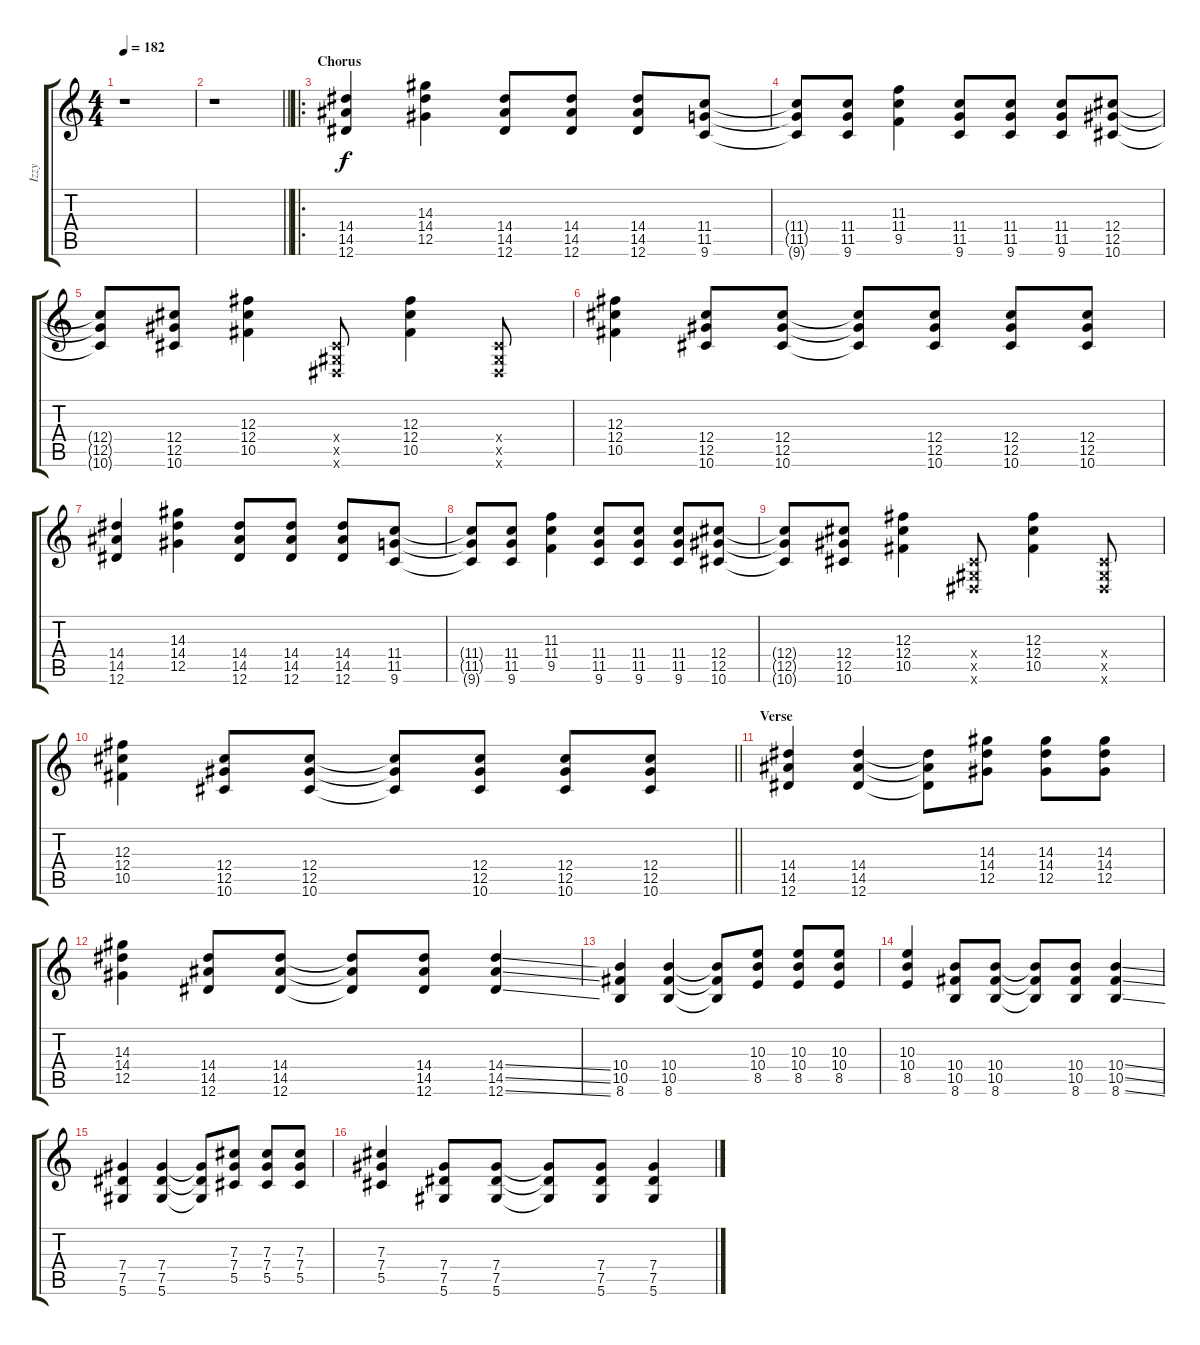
\track ("Izzy" "Izzy") {instrument distortionguitar}
\staff {score tabs}
\tuning (Eb4 Bb3 Gb3 Db3 Ab2 Eb2) {hide}
\ts (4 4)
\tempo 182
\clef g2
\ks c
r.1{dy f instrument distortionguitar} |
\barLineRight lightlight
r.1 |
\ro
\section ("" "Chorus")
(14.4 14.5 12.6).4 (14.3 14.4 12.5).4 (14.4 14.5 12.6).8 (14.4 14.5 12.6).8 (14.4 14.5 12.6).8 (11.4 11.5 9.6).8 |
(11.4{t} 11.5{t} 9.6{t}).8 (11.4 11.5 9.6).8 (11.3 11.4 9.5).4 (11.4 11.5 9.6).8 (11.4 11.5 9.6).8 (11.4 11.5 9.6).8 (12.4 12.5 10.6).8 |
(12.4{t} 12.5{t} 10.6{t}).8 (12.4 12.5 10.6).8 (12.3 12.4 10.5).4 (0.4{x} 0.5{x} 0.6{x}).8 (12.3 12.4 10.5).4 (0.4{x} 0.5{x} 0.6{x}).8 |
(12.3 12.4 10.5).4 (12.4 12.5 10.6).8 (12.4 12.5 10.6).8 (12.4{t} 12.5{t} 10.6{t}).8 (12.4 12.5 10.6).8 (12.4 12.5 10.6).8 (12.4 12.5 10.6).8 |
(14.4 14.5 12.6).4 (14.3 14.4 12.5).4 (14.4 14.5 12.6).8 (14.4 14.5 12.6).8 (14.4 14.5 12.6).8 (11.4 11.5 9.6).8 |
(11.4{t} 11.5{t} 9.6{t}).8 (11.4 11.5 9.6).8 (11.3 11.4 9.5).4 (11.4 11.5 9.6).8 (11.4 11.5 9.6).8 (11.4 11.5 9.6).8 (12.4 12.5 10.6).8 |
(12.4{t} 12.5{t} 10.6{t}).8 (12.4 12.5 10.6).8 (12.3 12.4 10.5).4 (0.4{x} 0.5{x} 0.6{x}).8 (12.3 12.4 10.5).4 (0.4{x} 0.5{x} 0.6{x}).8 |
\barLineRight lightlight
(12.3 12.4 10.5).4 (12.4 12.5 10.6).8 (12.4 12.5 10.6).8 (12.4{t} 12.5{t} 10.6{t}).8 (12.4 12.5 10.6).8 (12.4 12.5 10.6).8 (12.4 12.5 10.6).8 |
\section ("" "Verse")
(14.4 14.5 12.6).4 (14.4 14.5 12.6).4 (14.4{t} 14.5{t} 12.6{t}).8 (14.3 14.4 12.5).8 (14.3 14.4 12.5).8 (14.3 14.4 12.5).8 |
(14.3 14.4 12.5).4 (14.4 14.5 12.6).8 (14.4 14.5 12.6).8 (14.4{t} 14.5{t} 12.6{t}).8 (14.4 14.5 12.6).8 (14.4{ss} 14.5{ss} 12.6{ss}).4 |
(10.4 10.5 8.6).4 (10.4 10.5 8.6).4 (10.4{t} 10.5{t} 8.6{t}).8 (10.3 10.4 8.5).8 (10.3 10.4 8.5).8 (10.3 10.4 8.5).8 |
(10.3 10.4 8.5).4 (10.4 10.5 8.6).8 (10.4 10.5 8.6).8 (10.4{t} 10.5{t} 8.6{t}).8 (10.4 10.5 8.6).8 (10.4{ss} 10.5{ss} 8.6{ss}).4 |
(7.4 7.5 5.6).4 (7.4 7.5 5.6).4 (7.4{t} 7.5{t} 5.6{t}).8 (7.3 7.4 5.5).8 (7.3 7.4 5.5).8 (7.3 7.4 5.5).8 |
(7.3 7.4 5.5).4 (7.4 7.5 5.6).8 (7.4 7.5 5.6).8 (7.4{t} 7.5{t} 5.6{t}).8 (7.4 7.5 5.6).8 (7.4{ss} 7.5{ss} 5.6{ss}).4
